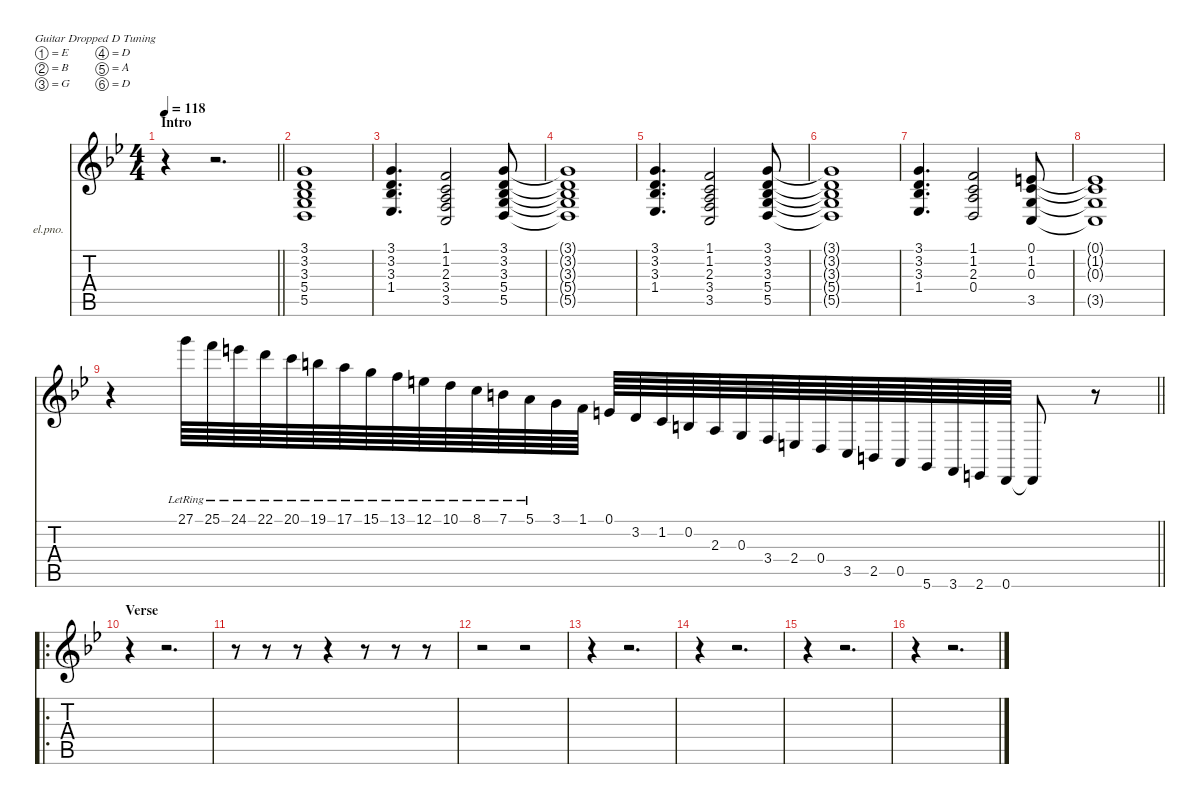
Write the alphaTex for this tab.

\defaultSystemsLayout 4
\hideDynamics
\bracketExtendMode nobrackets
\firstSystemTrackNameOrientation horizontal
\otherSystemsTrackNameOrientation horizontal
\track ("Piano" "el.pno.") {instrument electricpiano1}
\staff {score tabs}
\tuning (E4 B3 G3 D3 A2 D2)
\ts (4 4)
\beaming (8 2 2 2 2)
\section ("" "Intro")
\tempo 118
\clef g2
\barLineRight lightlight
\ks gminor
r.4{dy f instrument electricpiano1} r.2{d} |
(3.1{acc forcenatural} 3.2{acc forcenatural} 3.3{acc b} 5.4{acc forcenatural} 5.5{acc forcenatural}).1 |
(3.1{acc forcenatural} 3.2{acc forcenatural} 3.3{acc b} 1.4{acc b}).4{d} (1.1{acc forcenatural} 1.2{acc forcenatural} 2.3{acc forcenatural} 3.4{acc forcenatural} 3.5{acc forcenatural}).2 (3.1{acc forcenatural} 3.2{acc forcenatural} 3.3{acc b} 5.4{acc forcenatural} 5.5{acc forcenatural}).8 |
(3.1{t acc forcenatural} 3.2{t acc forcenatural} 3.3{t acc b} 5.4{t acc forcenatural} 5.5{t acc forcenatural}).1 |
(3.1{acc forcenatural} 3.2{acc forcenatural} 3.3{acc b} 1.4{acc b}).4{d} (1.1{acc forcenatural} 1.2{acc forcenatural} 2.3{acc forcenatural} 3.4{acc forcenatural} 3.5{acc forcenatural}).2 (3.1{acc forcenatural} 3.2{acc forcenatural} 3.3{acc b} 5.4{acc forcenatural} 5.5{acc forcenatural}).8 |
(3.1{t acc forcenatural} 3.2{t acc forcenatural} 3.3{t acc b} 5.4{t acc forcenatural} 5.5{t acc forcenatural}).1 |
(3.1{acc forcenatural} 3.2{acc forcenatural} 3.3{acc b} 1.4{acc b}).4{d} (1.1{acc forcenatural} 1.2{acc forcenatural} 2.3{acc forcenatural} 0.4{acc forcenatural}).2 (0.1{acc forcenatural} 1.2{acc forcenatural} 0.3{acc forcenatural} 3.5{acc forcenatural}).8 |
(0.1{t acc forcenatural} 1.2{t acc forcenatural} 0.3{t acc forcenatural} 3.5{t acc forcenatural}).1 |
\barLineRight lightlight
r.4 27.1{lr acc forcenatural}.64 25.1{lr acc forcenatural}.64 24.1{lr acc forcenatural}.64 22.1{lr acc forcenatural}.64 20.1{lr acc forcenatural}.64 19.1{lr acc forcenatural}.64 17.1{lr acc forcenatural}.64 15.1{lr acc forcenatural}.64 13.1{lr acc forcenatural}.64 12.1{lr acc forcenatural}.64 10.1{lr acc forcenatural}.64 8.1{lr acc forcenatural}.64 7.1{lr acc forcenatural}.64 5.1{lr acc forcenatural}.64 3.1{acc forcenatural}.64 1.1{acc forcenatural}.64 0.1{acc forcenatural}.64 3.2{acc forcenatural}.64 1.2{acc forcenatural}.64 0.2{acc forcenatural}.64 2.3{acc forcenatural}.64 0.3{acc forcenatural}.64 3.4{acc forcenatural}.64 2.4{acc forcenatural}.64 0.4{acc forcenatural}.64 3.5{acc forcenatural}.64 2.5{acc forcenatural}.64 0.5{acc forcenatural}.64 5.6{acc forcenatural}.64 3.6{acc forcenatural}.64 2.6{acc forcenatural}.64 0.6{acc forcenatural}.64 0.6{t acc forcenatural}.8 r.8 |
\ro
\section ("" "Verse")
r.4 r.2{d} |
r.8 r.8 r.8 r.4 r.8 r.8 r.8 |
r.2 r.2 |
r.4 r.2{d} |
r.4 r.2{d} |
r.4 r.2{d} |
r.4 r.2{d}
